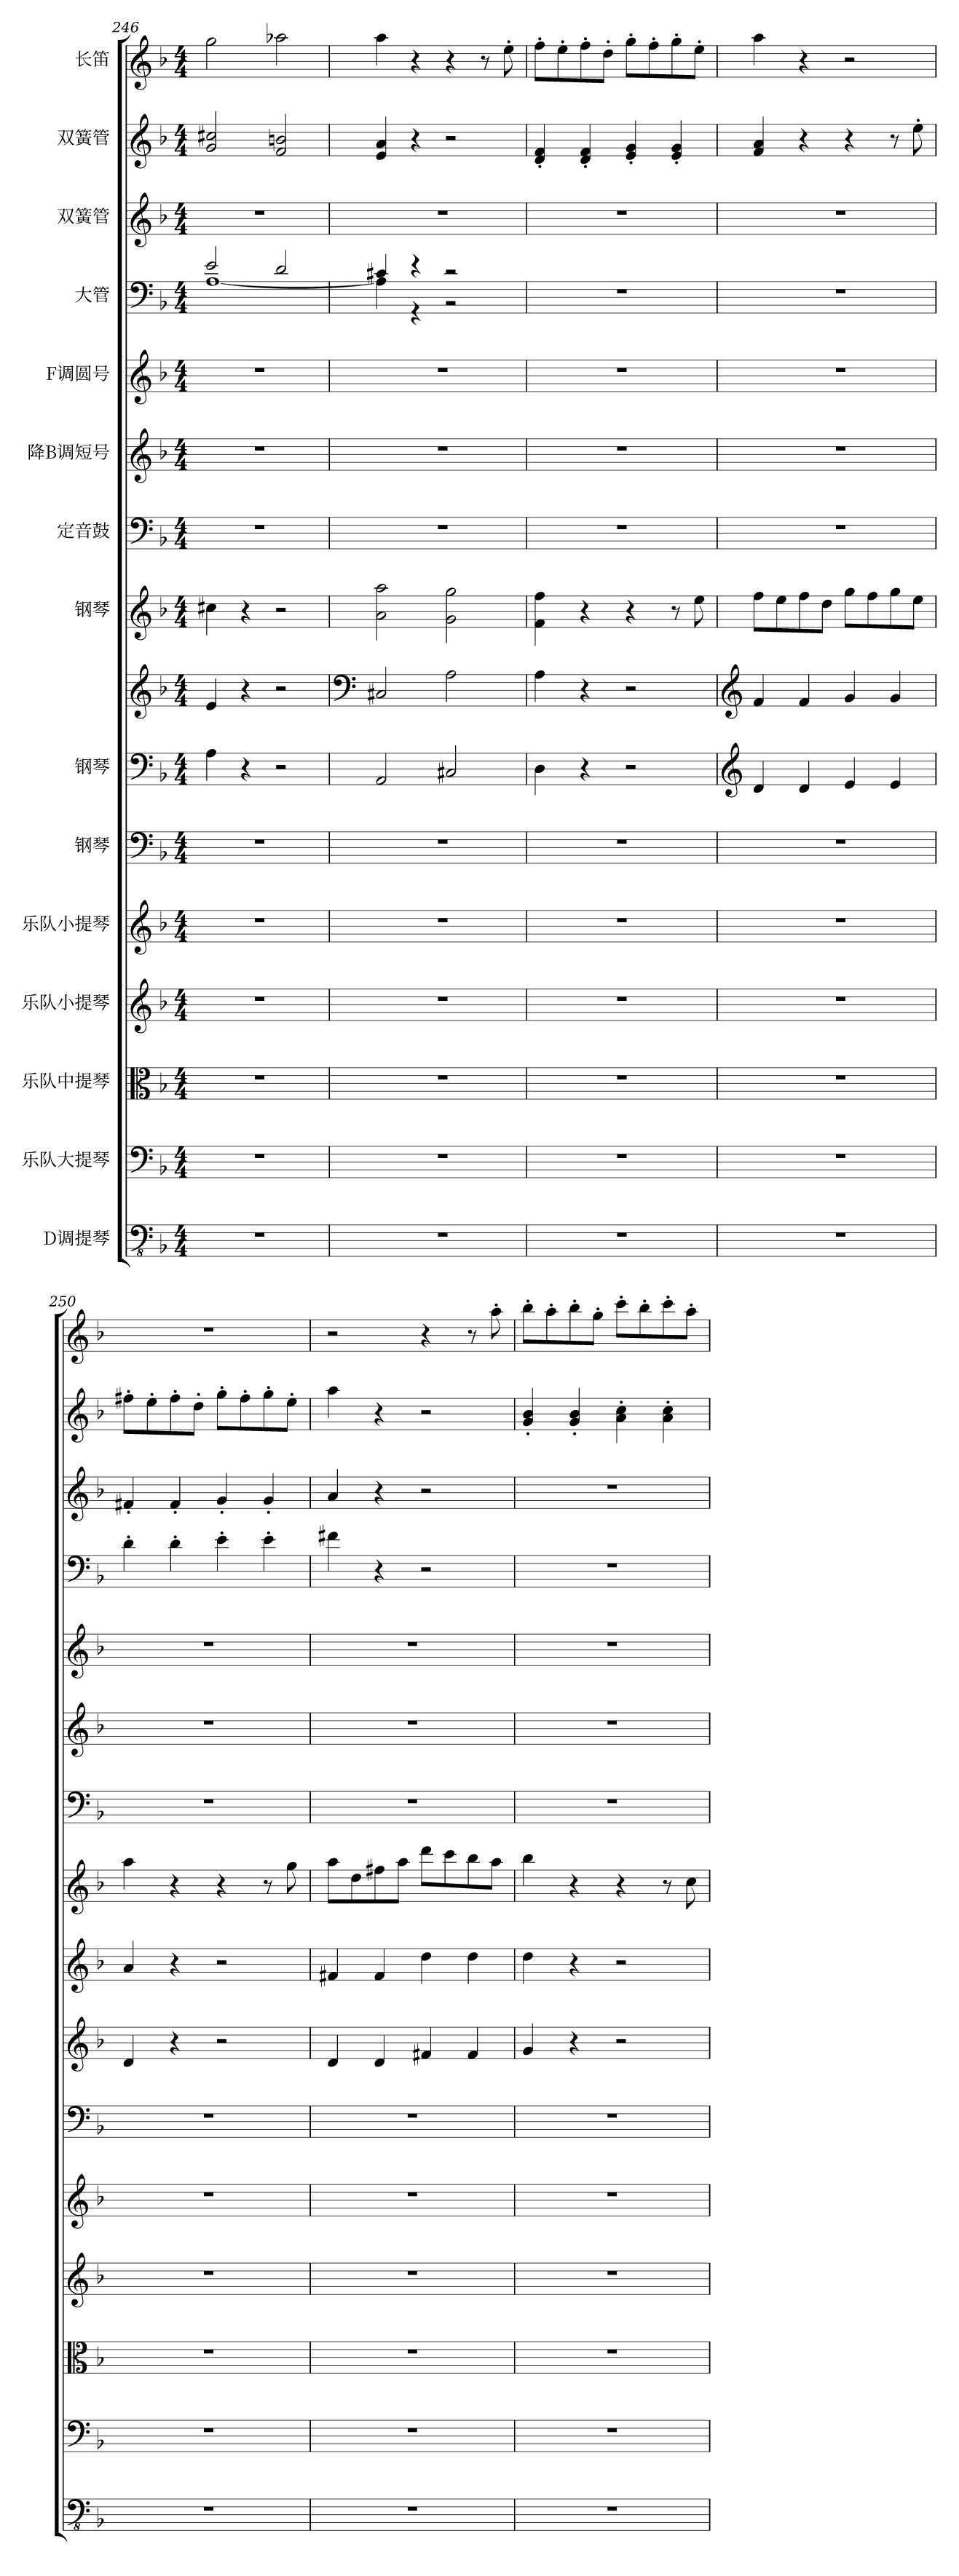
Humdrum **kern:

**kern	**kern	**kern	**kern	**kern	**kern	**kern	**kern	**kern	**kern	**kern	**kern	**kern	**kern	**kern	**kern
*part15	*part14	*part13	*part12	*part11	*part10	*part9	*part9	*part8	*part7	*part6	*part5	*part4	*part3	*part2	*part1
*staff16	*staff15	*staff14	*staff13	*staff12	*staff11	*staff10	*staff9	*staff8	*staff7	*staff6	*staff5	*staff4	*staff3	*staff2	*staff1
*I"D调提琴	*I"乐队大提琴	*I"乐队中提琴	*I"乐队小提琴	*I"乐队小提琴	*I"钢琴	*I"钢琴	*	*I"钢琴	*I"定音鼓	*I"降B调短号	*I"F调圆号	*I"大管	*I"双簧管	*I"双簧管	*I"长笛
*clefFv4	*clefF4	*clefC3	*clefG2	*clefG2	*clefF4	*clefF4	*clefG2	*clefG2	*clefF4	*clefG2	*clefG2	*clefF4	*clefG2	*clefG2	*clefG2
*ITrd7c12	*	*	*	*	*	*	*	*	*	*ITrd1c2	*ITrd4c7	*	*	*	*
*k[b-]	*k[b-]	*k[b-]	*k[b-]	*k[b-]	*k[b-]	*k[b-]	*k[b-]	*k[b-]	*k[b-]	*k[b-e-a-]	*k[b-e-]	*k[b-]	*k[b-]	*k[b-]	*k[b-]
*M4/4	*M4/4	*M4/4	*M4/4	*M4/4	*M4/4	*M4/4	*M4/4	*M4/4	*M4/4	*M4/4	*M4/4	*M4/4	*M4/4	*M4/4	*M4/4
=246	=246	=246	=246	=246	=246	=246	=246	=246	=246	=246	=246	=246	=246	=246	=246
*	*	*	*	*	*	*	*	*	*	*	*	*^	*	*	*
1r	1r	1r	1r	1r	1r	4A\	4e/	4cc#X\	1r	1r	1r	2e/	[1A	1r	2g/ 2cc#X/	2gg\
.	.	.	.	.	.	4r	4r	4r	.	.	.	.	.	.	.	.
.	.	.	.	.	.	2r	2r	2r	.	.	.	2d/	.	.	2f/ 2bn/	2aa-X\
!!LO:PB:g=z
=247	=247	=247	=247	=247	=247	=247	=247	=247	=247	=247	=247	=247	=247	=247	=247	=247
*	*	*	*	*	*	*	*clefF4	*	*	*	*	*	*	*	*	*
1r	1r	1r	1r	1r	1r	2AA/	2C#X/	2a\ 2aa\	1r	1r	1r	4c#X/	4A\]	1r	4e/ 4a/	4aa\
.	.	.	.	.	.	.	.	.	.	.	.	4r	4r	.	4r	4r
.	.	.	.	.	.	2C#X/	2A\	2g\ 2gg\	.	.	.	2r	2r	.	2r	4r
.	.	.	.	.	.	.	.	.	.	.	.	.	.	.	.	8r
.	.	.	.	.	.	.	.	.	.	.	.	.	.	.	.	8ee'\
*	*	*	*	*	*	*	*	*	*	*	*	*v	*v	*	*	*
=248	=248	=248	=248	=248	=248	=248	=248	=248	=248	=248	=248	=248	=248	=248	=248
*	*	*	*	*	*	*	*	*	*	*	*	*	*	*	*MM248
1r	1r	1r	1r	1r	1r	4D\	4A\	4f\ 4ff\	1r	1r	1r	1r	1r	4d/' 4f/'	8ff'\L
.	.	.	.	.	.	.	.	.	.	.	.	.	.	.	8ee'\
.	.	.	.	.	.	4r	4r	4r	.	.	.	.	.	4d/' 4f/'	8ff'\
.	.	.	.	.	.	.	.	.	.	.	.	.	.	.	8dd'\J
.	.	.	.	.	.	2r	2r	4r	.	.	.	.	.	4e/' 4g/'	8gg'\L
.	.	.	.	.	.	.	.	.	.	.	.	.	.	.	8ff'\
.	.	.	.	.	.	.	.	8r	.	.	.	.	.	4e/' 4g/'	8gg'\
.	.	.	.	.	.	.	.	8ee\	.	.	.	.	.	.	8ee'\J
=249	=249	=249	=249	=249	=249	=249	=249	=249	=249	=249	=249	=249	=249	=249	=249
*	*	*	*	*	*	*clefG2	*clefG2	*	*	*	*	*	*	*	*
1r	1r	1r	1r	1r	1r	4d/	4f/	8ff\L	1r	1r	1r	1r	1r	4f/ 4a/	4aa\
.	.	.	.	.	.	.	.	8ee\	.	.	.	.	.	.	.
.	.	.	.	.	.	4d/	4f/	8ff\	.	.	.	.	.	4r	4r
.	.	.	.	.	.	.	.	8dd\J	.	.	.	.	.	.	.
.	.	.	.	.	.	4e/	4g/	8gg\L	.	.	.	.	.	4r	2r
.	.	.	.	.	.	.	.	8ff\	.	.	.	.	.	.	.
.	.	.	.	.	.	4e/	4g/	8gg\	.	.	.	.	.	8r	.
.	.	.	.	.	.	.	.	8ee\J	.	.	.	.	.	8ee'\	.
=250	=250	=250	=250	=250	=250	=250	=250	=250	=250	=250	=250	=250	=250	=250	=250
1r	1r	1r	1r	1r	1r	4d/	4a/	4aa\	1r	1r	1r	4d'\	4f#X'/	8ff#X'\L	1r
.	.	.	.	.	.	.	.	.	.	.	.	.	.	8ee'\	.
.	.	.	.	.	.	4r	4r	4r	.	.	.	4d'\	4f#'/	8ff#'\	.
.	.	.	.	.	.	.	.	.	.	.	.	.	.	8dd'\J	.
.	.	.	.	.	.	2r	2r	4r	.	.	.	4e'\	4g'/	8gg'\L	.
.	.	.	.	.	.	.	.	.	.	.	.	.	.	8ff#'\	.
.	.	.	.	.	.	.	.	8r	.	.	.	4e'\	4g'/	8gg'\	.
.	.	.	.	.	.	.	.	8gg\	.	.	.	.	.	8ee'\J	.
!!LO:PB:g=z
=251	=251	=251	=251	=251	=251	=251	=251	=251	=251	=251	=251	=251	=251	=251	=251
1r	1r	1r	1r	1r	1r	4d/	4f#X/	8aa\L	1r	1r	1r	4f#X\	4a/	4aa\	2r
.	.	.	.	.	.	.	.	8dd\	.	.	.	.	.	.	.
.	.	.	.	.	.	4d/	4f#/	8ff#X\	.	.	.	4r	4r	4r	.
.	.	.	.	.	.	.	.	8aa\J	.	.	.	.	.	.	.
.	.	.	.	.	.	4f#X/	4dd\	8ddd\L	.	.	.	2r	2r	2r	4r
.	.	.	.	.	.	.	.	8ccc\	.	.	.	.	.	.	.
.	.	.	.	.	.	4f#/	4dd\	8bb-\	.	.	.	.	.	.	8r
.	.	.	.	.	.	.	.	8aa\J	.	.	.	.	.	.	8aa'\
=252	=252	=252	=252	=252	=252	=252	=252	=252	=252	=252	=252	=252	=252	=252	=252
1r	1r	1r	1r	1r	1r	4g/	4dd\	4bb-\	1r	1r	1r	1r	1r	4g/' 4b-/'	8bb-'\L
.	.	.	.	.	.	.	.	.	.	.	.	.	.	.	8aa'\
.	.	.	.	.	.	4r	4r	4r	.	.	.	.	.	4g/' 4b-/'	8bb-'\
.	.	.	.	.	.	.	.	.	.	.	.	.	.	.	8gg'\J
.	.	.	.	.	.	2r	2r	4r	.	.	.	.	.	4a\' 4cc\'	8ccc'\L
.	.	.	.	.	.	.	.	.	.	.	.	.	.	.	8bb-'\
.	.	.	.	.	.	.	.	8r	.	.	.	.	.	4a\' 4cc\'	8ccc'\
.	.	.	.	.	.	.	.	8cc\	.	.	.	.	.	.	8aa'\J
=	=	=	=	=	=	=	=	=	=	=	=	=	=	=	=
*-	*-	*-	*-	*-	*-	*-	*-	*-	*-	*-	*-	*-	*-	*-	*-
